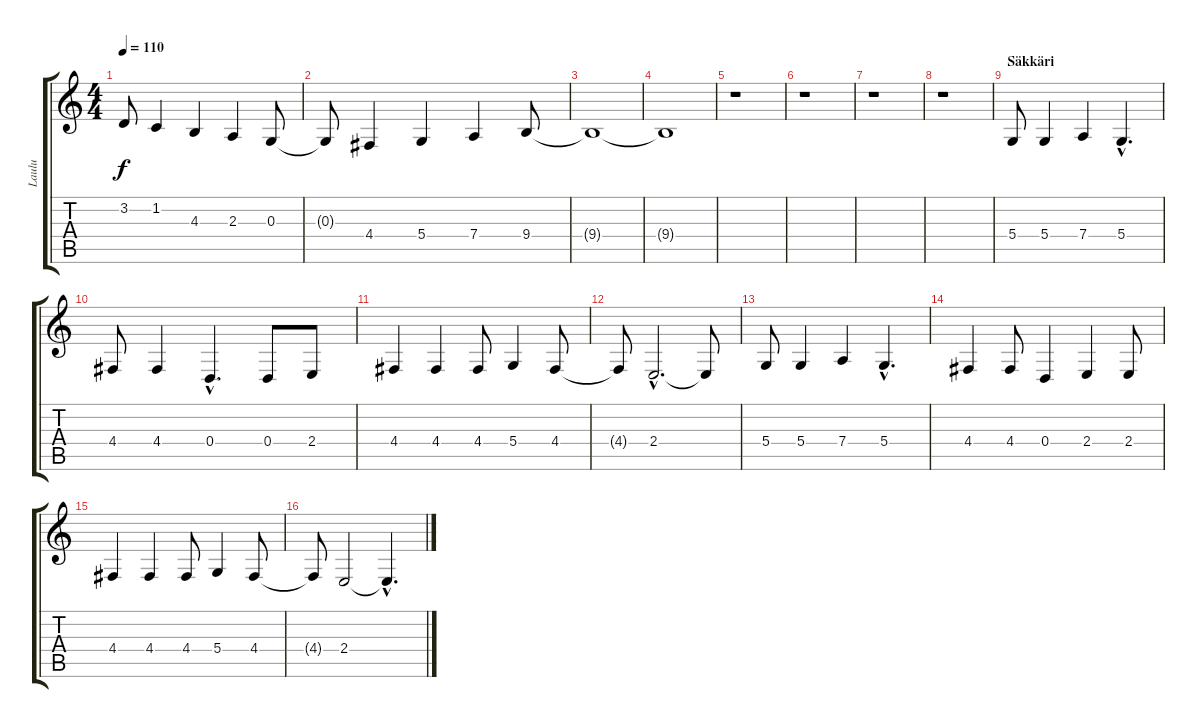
\track ("Laulu" "Laulu") {instrument cello}
\staff {score tabs}
\tuning (E4 B3 G3 D3 A2 E2) {hide}
\ts (4 4)
\tempo 110
\clef g2
\ks c
3.2{t}.8{dy f} 1.2.4 4.3.4 2.3.4 0.3.8 |
0.3{t}.8 4.4.4 5.4.4 7.4.4 9.4.8 |
9.4{t}.1 |
9.4{t}.1 |
r.1 |
r.1 |
r.1 |
r.1 |
\section ("" "Säkkäri")
5.4.8 5.4.4 7.4.4 5.4{hac}.4{d} |
4.4.8 4.4.4 0.4{hac}.4{d} 0.4.8 2.4.8 |
4.4.4 4.4.4 4.4.8 5.4.4 4.4.8 |
4.4{t}.8 2.4{hac}.2{d} 2.4{t}.8 |
5.4.8 5.4.4 7.4.4 5.4{hac}.4{d} |
4.4.4 4.4.8 0.4.4 2.4.4 2.4.8 |
4.4.4 4.4.4 4.4.8 5.4.4 4.4.8 |
4.4{t}.8 2.4.2 2.4{hac t}.4{d}
